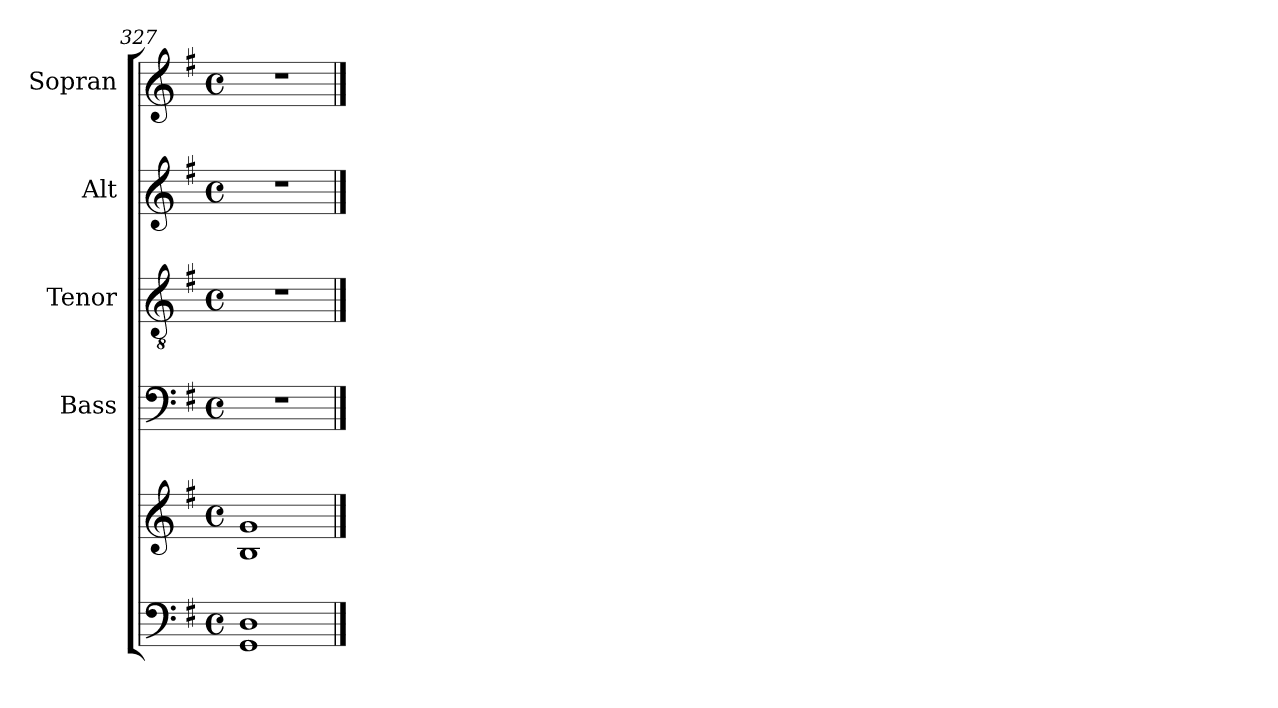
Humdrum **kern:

**kern	**kern	**kern	**kern	**kern	**kern
*part5	*part5	*part4	*part3	*part2	*part1
*staff6	*staff5	*staff4	*staff3	*staff2	*staff1
*	*	*I"Bass	*I"Tenor	*I"Alt	*I"Sopran
*	*	*I'B.	*I'T.	*I'A.	*I'S.
*clefF4	*clefG2	*clefF4	*clefGv2	*clefG2	*clefG2
*k[f#]	*k[f#]	*k[f#]	*k[f#]	*k[f#]	*k[f#]
*G:	*G:	*G:	*G:	*G:	*G:
*M4/4	*M4/4	*M4/4	*M4/4	*M4/4	*M4/4
*met(c)	*met(c)	*met(c)	*met(c)	*met(c)	*met(c)
=327	=327	=327	=327	=327	=327
*^	*^	*	*	*	*
1D	1GG	1g	1B	1r	1r	1r	1r
*v	*v	*	*	*	*	*	*
*	*v	*v	*	*	*	*
==	==	==	==	==	==
*-	*-	*-	*-	*-	*-
